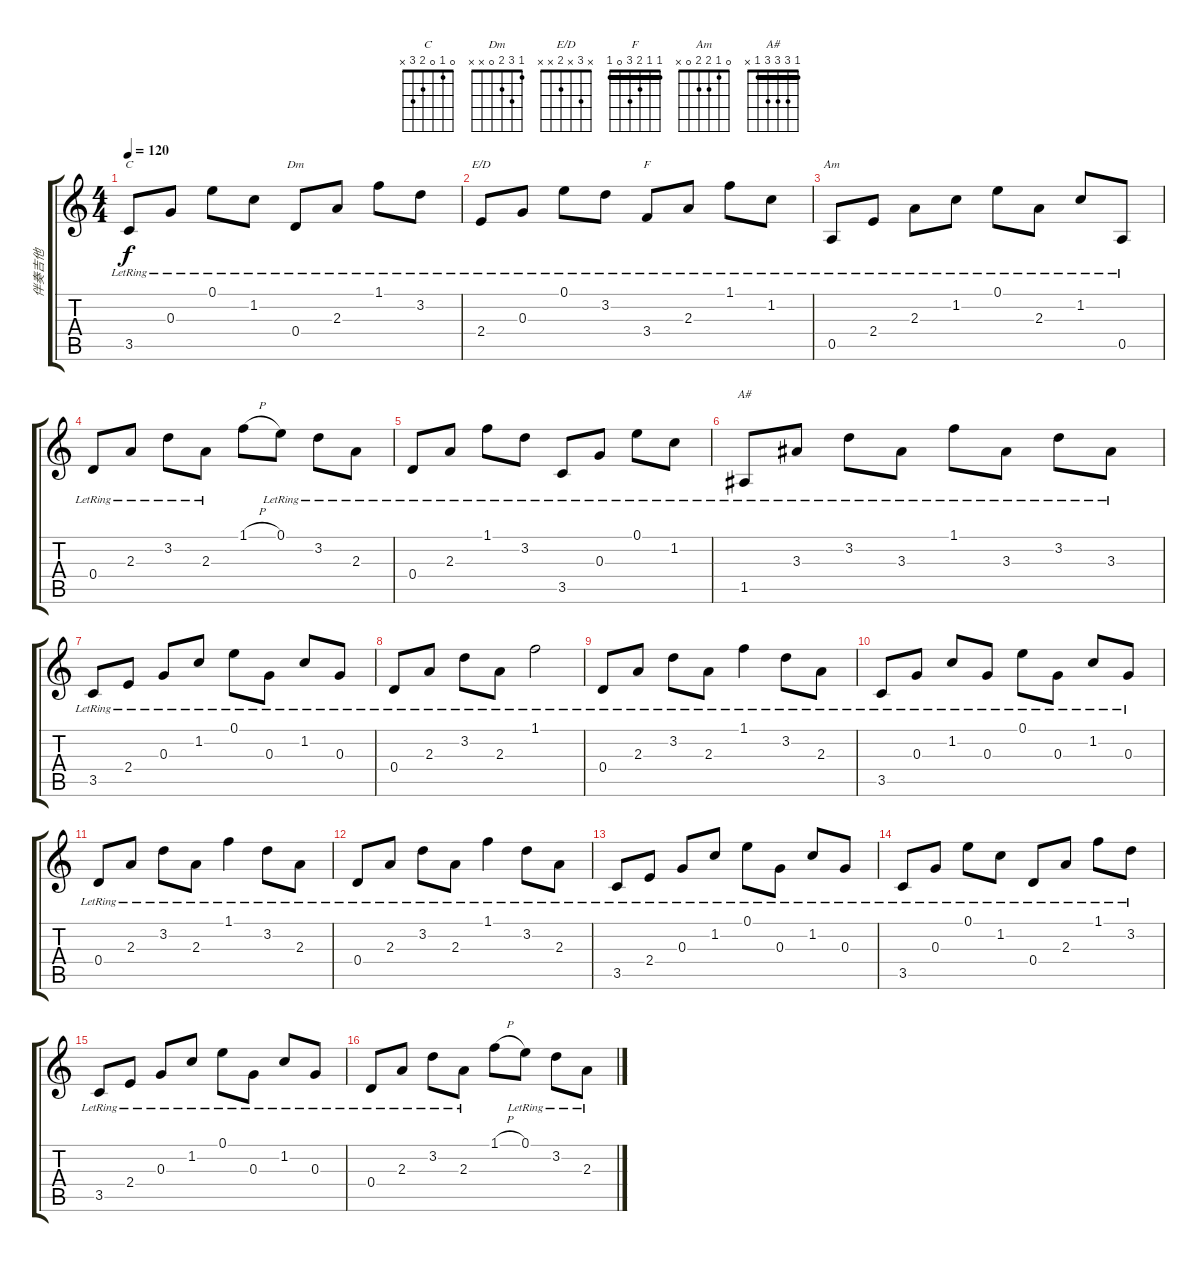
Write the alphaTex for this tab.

\track ("伴奏吉他" "伴奏吉他") {instrument acousticguitarsteel}
\staff {score tabs}
\tuning (E4 B3 G3 D3 A2 E2) {hide}
\chord ("C" 0 1 0 2 3 x)
\chord ("Dm" 1 3 2 0 x x)
\chord ("E/D" x 3 x 2 x x)
\chord ("F" 1 1 2 3 0 1) {barre 1}
\chord ("Am" 0 1 2 2 0 x)
\chord ("A#" 1 3 3 3 1 x) {barre 1}
\ts (4 4)
\tempo 120
\clef g2
\ks c
3.5{lr}.8{ch "C" dy f} 0.3{lr}.8 0.1{lr}.8 1.2{lr}.8 0.4{lr}.8{ch "Dm"} 2.3{lr}.8 1.1{lr}.8 3.2{lr}.8 |
2.4{lr}.8{ch "E/D"} 0.3{lr}.8 0.1{lr}.8 3.2{lr}.8 3.4{lr}.8{ch "F"} 2.3{lr}.8 1.1{lr}.8 1.2{lr}.8 |
0.5{lr}.8{ch "Am"} 2.4{lr}.8 2.3{lr}.8 1.2{lr}.8 0.1{lr}.8 2.3{lr}.8 1.2{lr}.8 0.5{lr}.8 |
0.4{lr}.8 2.3{lr}.8 3.2{lr}.8 2.3{lr}.8 1.1{h}.8 0.1{lr}.8 3.2{lr}.8 2.3{lr}.8 |
0.4{lr}.8 2.3{lr}.8 1.1{lr}.8 3.2{lr}.8 3.5{lr}.8 0.3{lr}.8 0.1{lr}.8 1.2{lr}.8 |
1.5{lr}.8{ch "A#"} 3.3{lr}.8 3.2{lr}.8 3.3{lr}.8 1.1{lr}.8 3.3{lr}.8 3.2{lr}.8 3.3{lr}.8 |
3.5{lr}.8 2.4{lr}.8 0.3{lr}.8 1.2{lr}.8 0.1{lr}.8 0.3{lr}.8 1.2{lr}.8 0.3{lr}.8 |
0.4{lr}.8 2.3{lr}.8 3.2{lr}.8 2.3{lr}.8 1.1{lr}.2 |
0.4{lr}.8 2.3{lr}.8 3.2{lr}.8 2.3{lr}.8 1.1{lr}.4 3.2{lr}.8 2.3{lr}.8 |
3.5{lr}.8 0.3{lr}.8 1.2{lr}.8 0.3{lr}.8 0.1{lr}.8 0.3{lr}.8 1.2{lr}.8 0.3{lr}.8 |
0.4{lr}.8 2.3{lr}.8 3.2{lr}.8 2.3{lr}.8 1.1{lr}.4 3.2{lr}.8 2.3{lr}.8 |
0.4{lr}.8 2.3{lr}.8 3.2{lr}.8 2.3{lr}.8 1.1{lr}.4 3.2{lr}.8 2.3{lr}.8 |
3.5{lr}.8 2.4{lr}.8 0.3{lr}.8 1.2{lr}.8 0.1{lr}.8 0.3{lr}.8 1.2{lr}.8 0.3{lr}.8 |
3.5{lr}.8 0.3{lr}.8 0.1{lr}.8 1.2{lr}.8 0.4{lr}.8 2.3{lr}.8 1.1{lr}.8 3.2{lr}.8 |
3.5{lr}.8 2.4{lr}.8 0.3{lr}.8 1.2{lr}.8 0.1{lr}.8 0.3{lr}.8 1.2{lr}.8 0.3{lr}.8 |
0.4{lr}.8 2.3{lr}.8 3.2{lr}.8 2.3{lr}.8 1.1{h}.8 0.1{lr}.8 3.2{lr}.8 2.3{lr}.8
